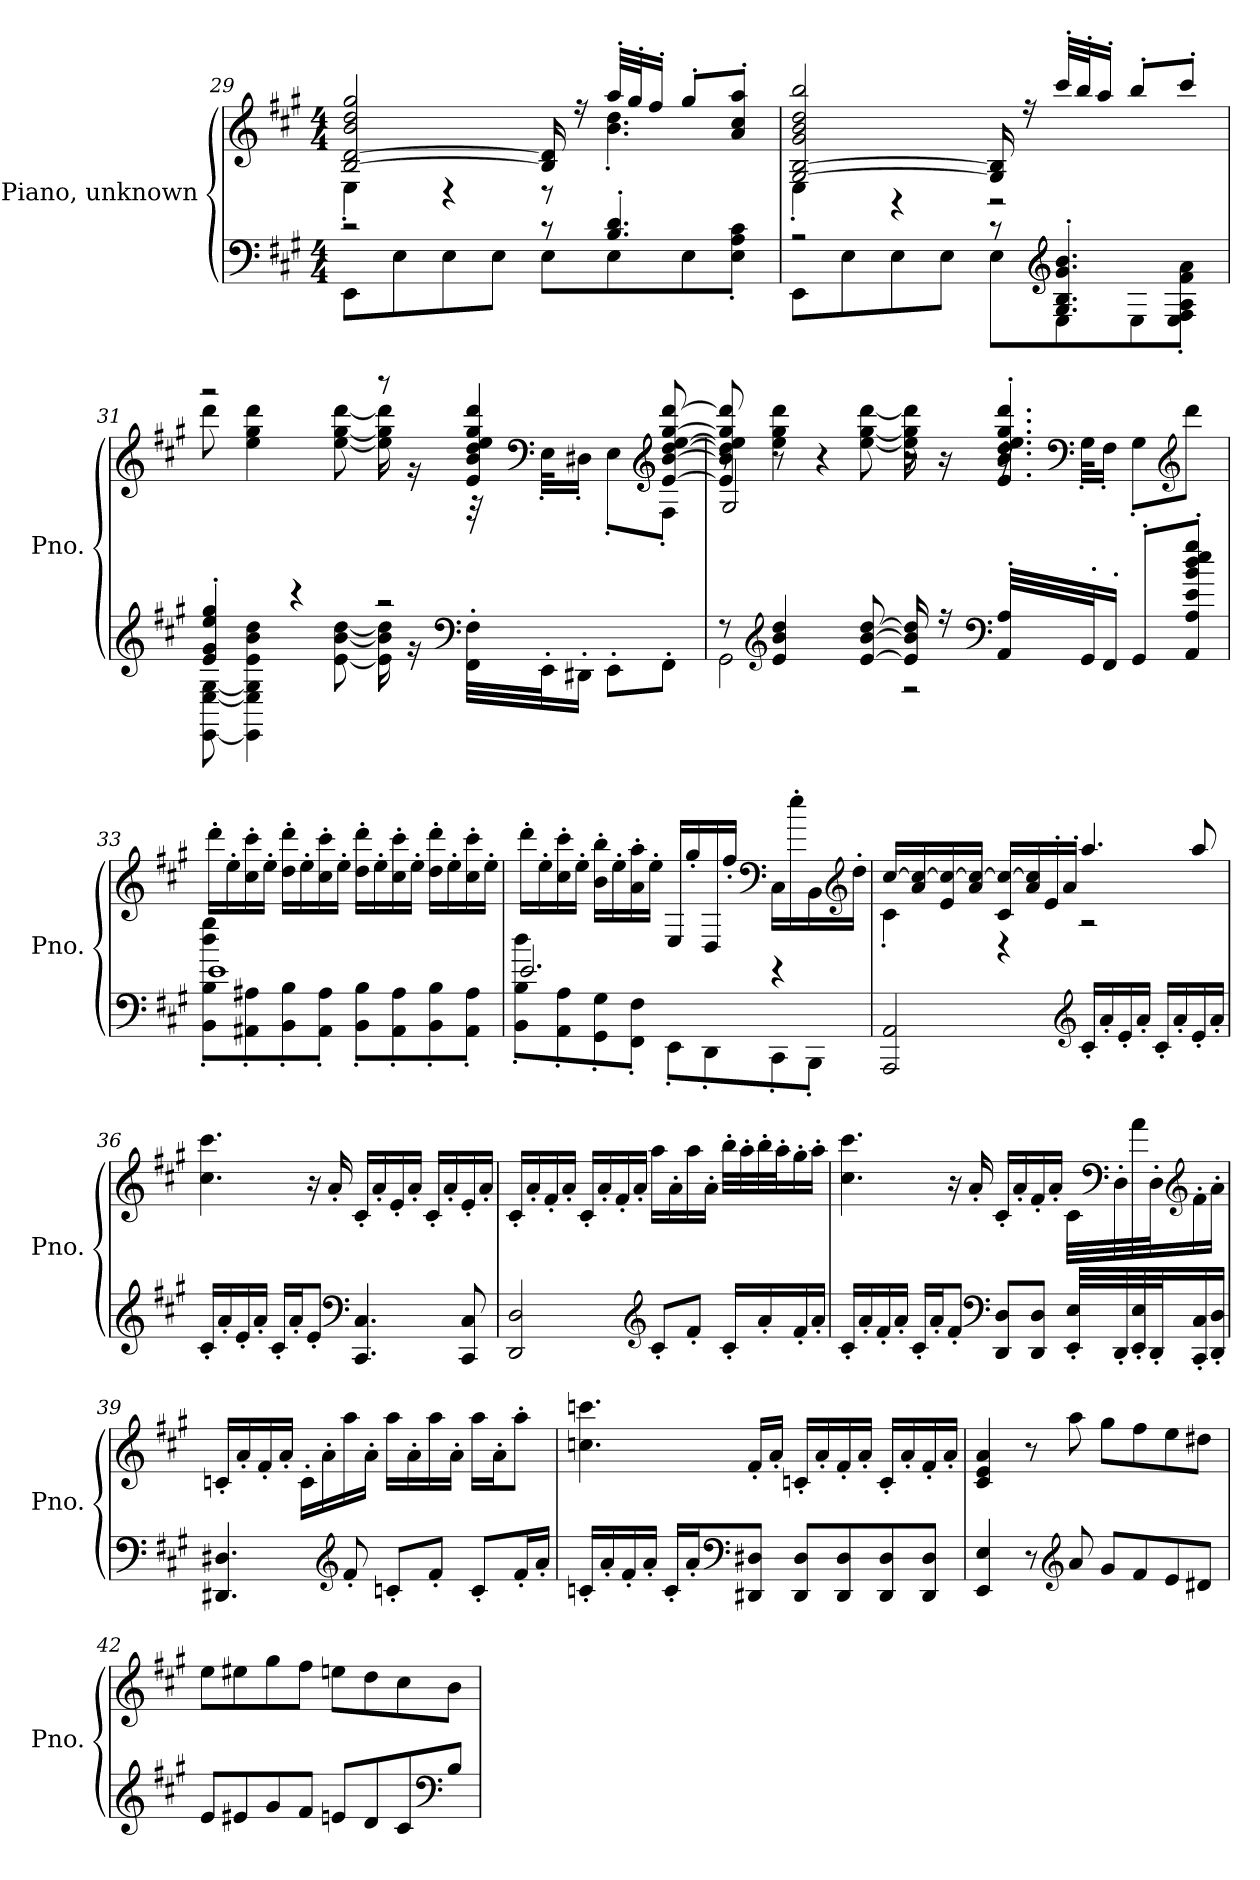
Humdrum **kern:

**kern	**kern
*part1	*part1
*staff2	*staff1
*I"Piano, unknown	*
*I'Pno.	*
*clefF4	*clefG2
*k[f#c#g#]	*k[f#c#g#]
*M4/4	*M4/4
=29	=29
*^	*^
2r	8EE\L	[2B/ [2d/ 2b/ 2dd/ 2gg#/	4E'\
.	8E\	.	.
.	8E\	.	4r
.	8E\J	.	.
8r	8E\L	16B/] 16d/]	8r
.	.	16r	.
4.B/' 4.d/'	8E\	32aa'/LLL	4.b\' 4.dd\'
.	.	32gg#'/J	.
.	.	16ff#'/JJ	.
.	8E\	8gg#'/L	.
.	8E\' 8A\' 8c#\'J	8a/' 8cc#/' 8aa/'J	.
!!LO:LB:g=z	!!
=30	=30	=30	=30
2r	8EE\L	[2G#/ [2B/ 2g#/ 2b/ 2dd/ 2bb/	4E'\
.	8E\	.	.
.	8E\	.	4r
.	8E\J	.	.
8r	8E\L	16G#/] 16B/]	2r
.	.	16r	.
*clefG2	*	*	*
4.G#/' 4.B/' 4.g#/' 4.b/'	8E\	32ccc#'/LLL	.
.	.	32bb'/J	.
.	.	16aa'/JJ	.
.	8E\	8bb'/L	.
.	8E\' 8F#\' 8A\' 8f#\' 8a\'J	8ccc#'/J	.
=31	=31	=31	=31
4e/' 4g#/' 4ee/' 4gg#/'	[8EE\ [8E\ [8G#\	2r	8ddd\
.	4EE\] 4E\] 4G#\] 4e\ 4b\ 4dd\	.	4ee\ 4gg#\ 4ddd\
4r	.	.	.
.	[8e\ [8b\ [8dd\	.	[8ee\ [8gg#\ [8ddd\
2r	16e\] 16b\] 16dd\]	8r	16ee\] 16gg#\] 16ddd\]
.	16r	.	16r
*clefF4	*	*	*
.	32FF#\' 32F#\'LLL	4e/ 4b/ 4dd/ 4ee/ 4gg#/ 4ddd/	32r
*	*	*clefF4	*
.	32EE'\J	.	32E'\KLL
.	16DD#X'\JJ	.	16D#X'\JJ
.	8EE'\L	.	8E'\L
*	*	*clefG2	*
.	8FF#'\J	[8e/ [8b/ [8dd/ [8ee/ [8gg#/ [8ddd/	8F#'\J
!!LO:PB:g=z
=32	=32	=32	=32
*	*	*	*^
8r	2GG#\	8e/] 8b/] 8dd/] 8ee/] 8gg#/] 8ddd/]	8r	2G#/
*clefG2	*	*	*	*
4e/ 4b/ 4dd/	.	8r	4ee\ 4gg#\ 4ddd\	.
.	.	4r	.	.
[8e/ [8b/ [8dd/	.	.	[8ee\ [8gg#\ [8ddd\	.
16e/] 16b/] 16dd/]	2r	8r	16ee\] 16gg#\] 16ddd\]	2r
16r	.	.	16r	.
*clefF4	*	*	*	*
32AA/' 32A/'LLL	.	4.e/' 4.b/' 4.dd/' 4.ee/' 4.gg#/' 4.ddd/'	32r	.
*	*	*clefF4	*	*
32GG#'/J	.	.	32G#'\KLL	.
16FF#'/JJ	.	.	16F#'\JJ	.
8GG#'/L	.	.	8G#'\L	.
*	*	*clefG2	*	*
8AA/' 8A/' 8e/' 8b/' 8dd/' 8ee/' 8gg#/'J	.	.	8ddd\J	.
*	*	*v	*v	*v
=33	=33	=33
1e	8BB\' 8B\' 8dd\' 8gg#\'L	16ddd'\LL
.	.	16ee'\
.	8AA#X\' 8A#X\'	16cc#\' 16ccc#\'
.	.	16ee'\JJ
.	8BB\' 8B\'	16dd\' 16ddd\'LL
.	.	16ee'\
.	8AA#\' 8A#\'J	16cc#\' 16ccc#\'
.	.	16ee'\JJ
.	8BB\' 8B\'L	16dd\' 16ddd\'LL
.	.	16ee'\
.	8AA#\' 8A#\'	16cc#\' 16ccc#\'
.	.	16ee'\JJ
.	8BB\' 8B\'	16dd\' 16ddd\'LL
.	.	16ee'\
.	8AA#\' 8A#\'J	16cc#\' 16ccc#\'
.	.	16ee'\JJ
!!LO:LB:g=z
=34	=34	=34
2.e/	8BB\' 8B\' 8dd\'L	16ddd'\LL
.	.	16ee'\
.	8AA\' 8A\'	16cc#\' 16ccc#\'
.	.	16ee'\JJ
.	8GG#\' 8G#\'	16b\' 16bb\'LL
.	.	16ee'\
.	8FF#\' 8F#\'J	16a\' 16aa\'
.	.	16ee'\JJ
.	8EE'\L	16E/LL
.	.	16gg#'/
.	8DD'\	16D/
.	.	16ff#'/JJ
*	*	*clefF4
4r	8CC#'\	16C#\LL
.	.	16ee'\
.	8BBB'\J	16BB\
*	*	*clefG2
.	.	16dd'\JJ
*v	*v	*
=35	=35
*	*^
2AAA/ 2AA/	[16cc#/LL	4c#'\
.	16a/ 16cc#/_	.
.	16e/ 16cc#/_	.
.	16a/ 16cc#/_JJ	.
.	16c#/ 16cc#/_LL	4r
.	16a/ 16cc#/]	.
.	16e'/	.
.	16a'/JJ	.
*clefG2	*	*
16c#'/LL	4.aa/	2r
16a'/	.	.
16e'/	.	.
16a'/JJ	.	.
16c#'/LL	.	.
16a'/	.	.
16e'/	8aa/	.
16a'/JJ	.	.
*	*v	*v
!!LO:LB:g=z
=36	=36
16c#'/LL	4.cc#\ 4.ccc#\
16a'/	.
16e'/	.
16a'/JJ	.
16c#'/LL	.
16a'/J	.
8e'/J	16r
.	16a'/
*clefF4	*
4.CC#/ 4.C#/	16c#'/LL
.	16a'/
.	16e'/
.	16a'/JJ
.	16c#'/LL
.	16a'/
8CC#/ 8C#/	16e'/
.	16a'/JJ
=37	=37
2DD/ 2D/	16c#'/LL
.	16a'/
.	16f#'/
.	16a'/JJ
.	16c#'/LL
.	16a'/
.	16f#'/
.	16a'/JJ
*clefG2	*
8c#'/L	16aa\LL
.	16a'\
8f#'/J	16aa\
.	16a'\JJ
16c#'/LL	32bb'\LLL
.	32aa'\
16a'/	32bb'\
.	32aa'\J
16f#'/	16gg#'\
16a'/JJ	16aa'\JJ
!!LO:LB:g=z
=38	=38
16c#'/LL	4.cc#\ 4.ccc#\
16a'/	.
16f#'/	.
16a'/JJ	.
16c#'/LL	.
16a'/J	.
8f#'/J	16r
.	16a'/
*clefF4	*
8DD/ 8D/L	16c#'/LL
.	16a'/
8DD/ 8D/J	16f#'/
.	16a'/JJ
32EE/' 32E/'LLL	32c#\LLL
*	*clefF4
32DD'/	32D'\
32EE/' 32E/'	32a\
32DD'/J	32D'\J
*	*clefG2
16CC#/' 16C#/'	16f#'\
16DD/' 16D/'JJ	16a'\JJ
=39	=39
4.DD#X/ 4.D#X/	16cn'/LL
.	16a'/
.	16f#'/
.	16a'/JJ
.	16c'\LL
.	16a'\
*clefG2	*
8f#'/	16aa\
.	16a'\JJ
8cn'/L	16aa\LL
.	16a'\
8f#'/J	16aa\
.	16a'\JJ
8c'/L	16aa\LL
.	16a'\J
16f#'/L	8aa'\J
16a'/JJ	.
!!LO:LB:g=z
=40	=40
16cn'/LL	4.ccn\ 4.cccn\
16a'/	.
16f#'/	.
16a'/JJ	.
16c'/LL	.
16a'/J	.
*clefF4	*
8DD#X/ 8D#X/J	16f#'/LL
.	16a'/JJ
8DD#/ 8D#/L	16cn'/LL
.	16a'/
8DD#/ 8D#/	16f#'/
.	16a'/JJ
8DD#/ 8D#/	16c'/LL
.	16a'/
8DD#/ 8D#/J	16f#'/
.	16a'/JJ
=41	=41
4EE/ 4E/	4c#/ 4e/ 4a/
8r	8r
*clefG2	*
8a/	8aa\
8g#/L	8gg#\L
8f#/	8ff#\
8e/	8ee\
8d#X/J	8dd#X\J
=42	=42
8e/L	8ee\L
8e#X/	8ee#X\
8g#/	8gg#\
8f#/J	8ff#\J
8en/L	8een\L
8d/	8dd\
8c#/	8cc#\
*clefF4	*
8B/J	8b\J
=	=
*-	*-
